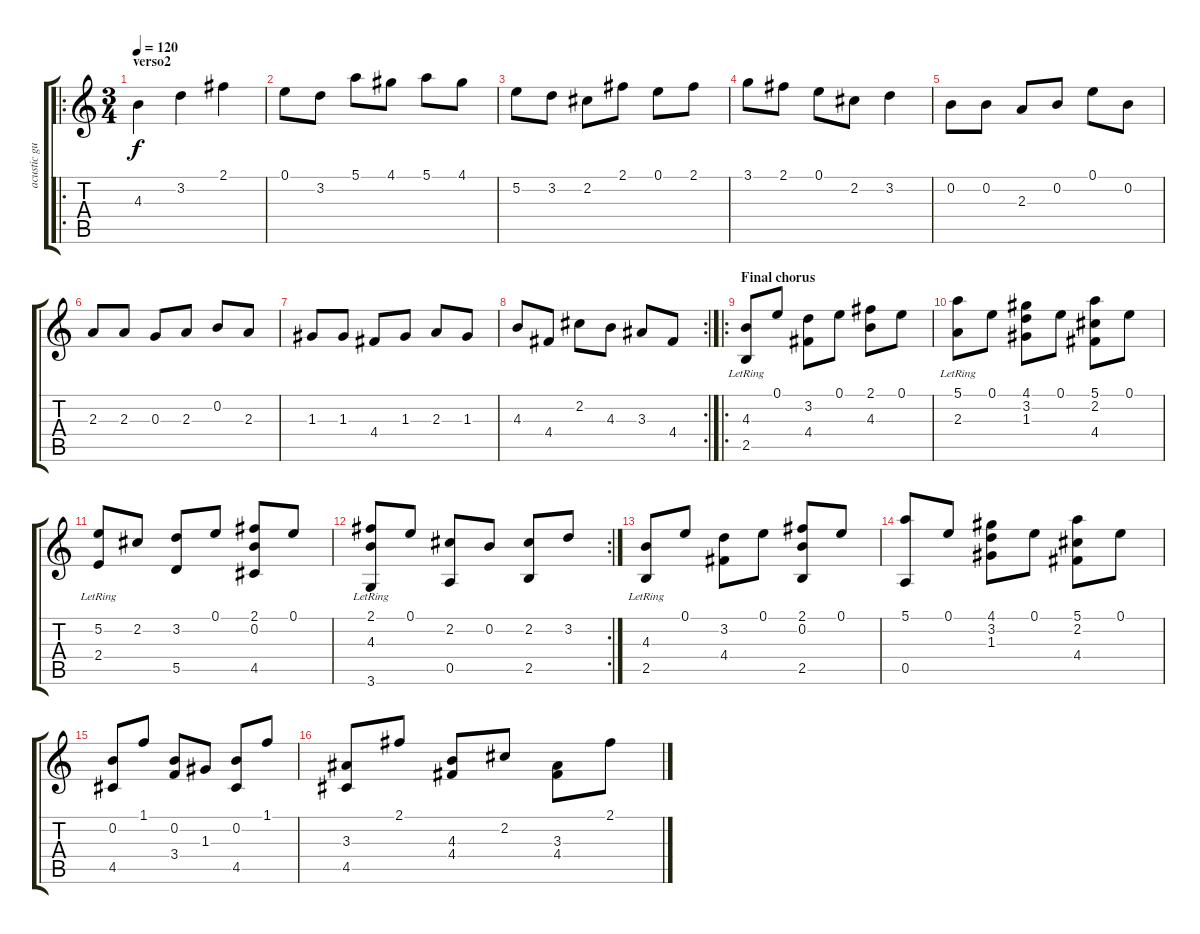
\track ("acustic guitar " "acustic gu") {instrument acousticguitarsteel}
\staff {score tabs}
\tuning (E4 B3 G3 D3 A2 E2) {hide}
\ro
\ts (3 4)
\section ("" "verso2")
\tempo 120
\clef g2
\ks c
4.3.4{dy f volume 14} 3.2.4 2.1.4 |
0.1.8 3.2.8 5.1.8 4.1.8 5.1.8 4.1.8 |
5.2.8 3.2.8 2.2.8 2.1.8 0.1.8 2.1.8 |
3.1.8 2.1.8 0.1.8 2.2.8 3.2.4 |
0.2.8 0.2.8 2.3.8 0.2.8 0.1.8 0.2.8 |
2.3.8 2.3.8 0.3.8 2.3.8 0.2.8 2.3.8 |
1.3.8 1.3.8 4.4.8 1.3.8 2.3.8 1.3.8 |
\rc 2
4.3.8 4.4.8 2.2.8 4.3.8 3.3.8 4.4.8 |
\ro
\section ("" "Final chorus")
(4.3 2.5{lr}).8{volume 12} 0.1.8 (3.2 4.4).8 0.1.8 (2.1 4.3).8 0.1.8 |
(5.1 2.3{lr}).8 0.1.8 (4.1 3.2 1.3).8 0.1.8 (5.1 2.2 4.4).8 0.1.8 |
(5.2 2.4{lr}).8 2.2.8 (3.2 5.5).8 0.1.8 (2.1 0.2 4.5).8 0.1.8 |
\rc 2
(2.1 4.3 3.6{lr}).8 0.1.8 (2.2 0.5).8 0.2.8 (2.2 2.5).8 3.2.8 |
(4.3 2.5{lr}).8 0.1.8 (3.2 4.4).8 0.1.8 (2.1 0.2 2.5).8 0.1.8 |
(5.1 0.5).8 0.1.8 (4.1 3.2 1.3).8 0.1.8 (5.1 2.2 4.4).8 0.1.8 |
(0.2 4.5).8 1.1.8 (0.2 3.4).8 1.3.8 (0.2 4.5).8 1.1.8 |
(3.3 4.5).8 2.1.8 (4.3 4.4).8 2.2.8 (3.3 4.4).8 2.1.8
